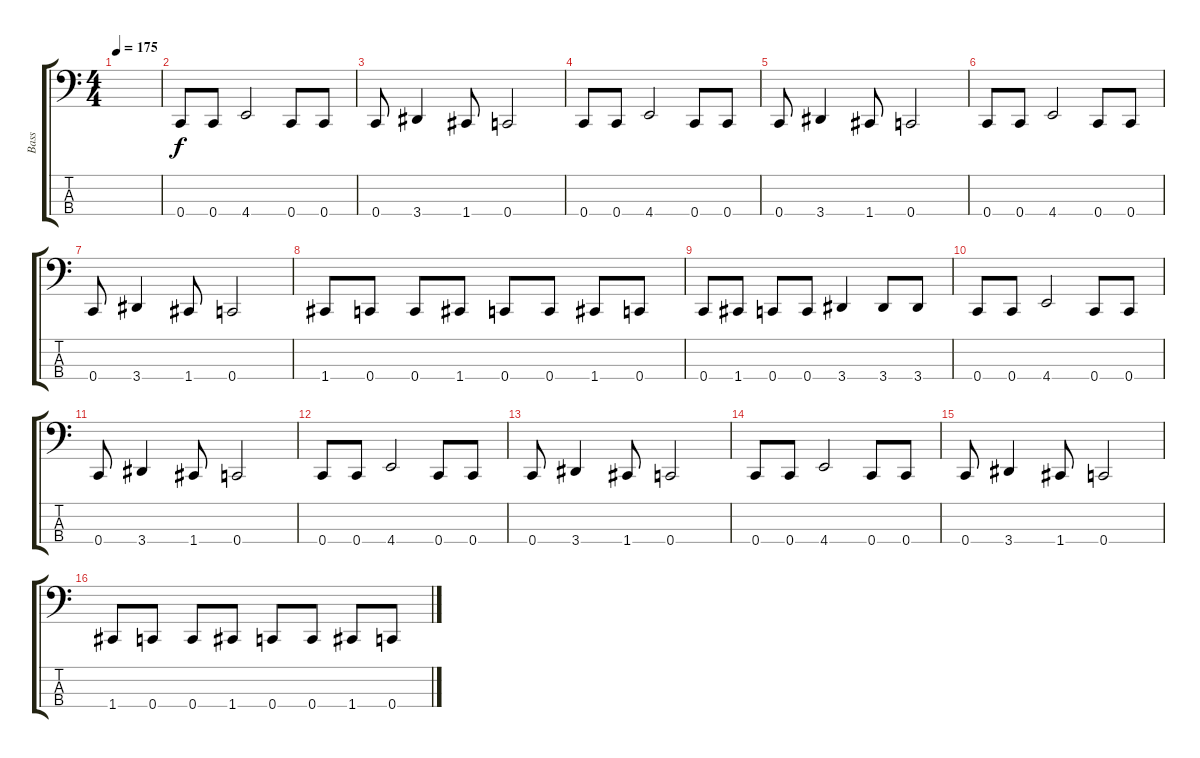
\track ("Bass" "Bass") {instrument electricbassfinger}
\staff {score tabs}
\tuning (F2 C2 G1 C1) {hide}
\ts (4 4)
\tempo 175
\clef f4
\ks c
|
0.4.8 0.4.8 4.4.2 0.4.8 0.4.8 |
0.4.8 3.4.4 1.4.8 0.4.2 |
0.4.8 0.4.8 4.4.2 0.4.8 0.4.8 |
0.4.8 3.4.4 1.4.8 0.4.2 |
0.4.8 0.4.8 4.4.2 0.4.8 0.4.8 |
0.4.8 3.4.4 1.4.8 0.4.2 |
1.4.8 0.4.8 0.4.8 1.4.8 0.4.8 0.4.8 1.4.8 0.4.8 |
0.4.8 1.4.8 0.4.8 0.4.8 3.4.4 3.4.8 3.4.8 |
0.4.8 0.4.8 4.4.2 0.4.8 0.4.8 |
0.4.8 3.4.4 1.4.8 0.4.2 |
0.4.8 0.4.8 4.4.2 0.4.8 0.4.8 |
0.4.8 3.4.4 1.4.8 0.4.2 |
0.4.8 0.4.8 4.4.2 0.4.8 0.4.8 |
0.4.8 3.4.4 1.4.8 0.4.2 |
1.4.8 0.4.8 0.4.8 1.4.8 0.4.8 0.4.8 1.4.8 0.4.8
